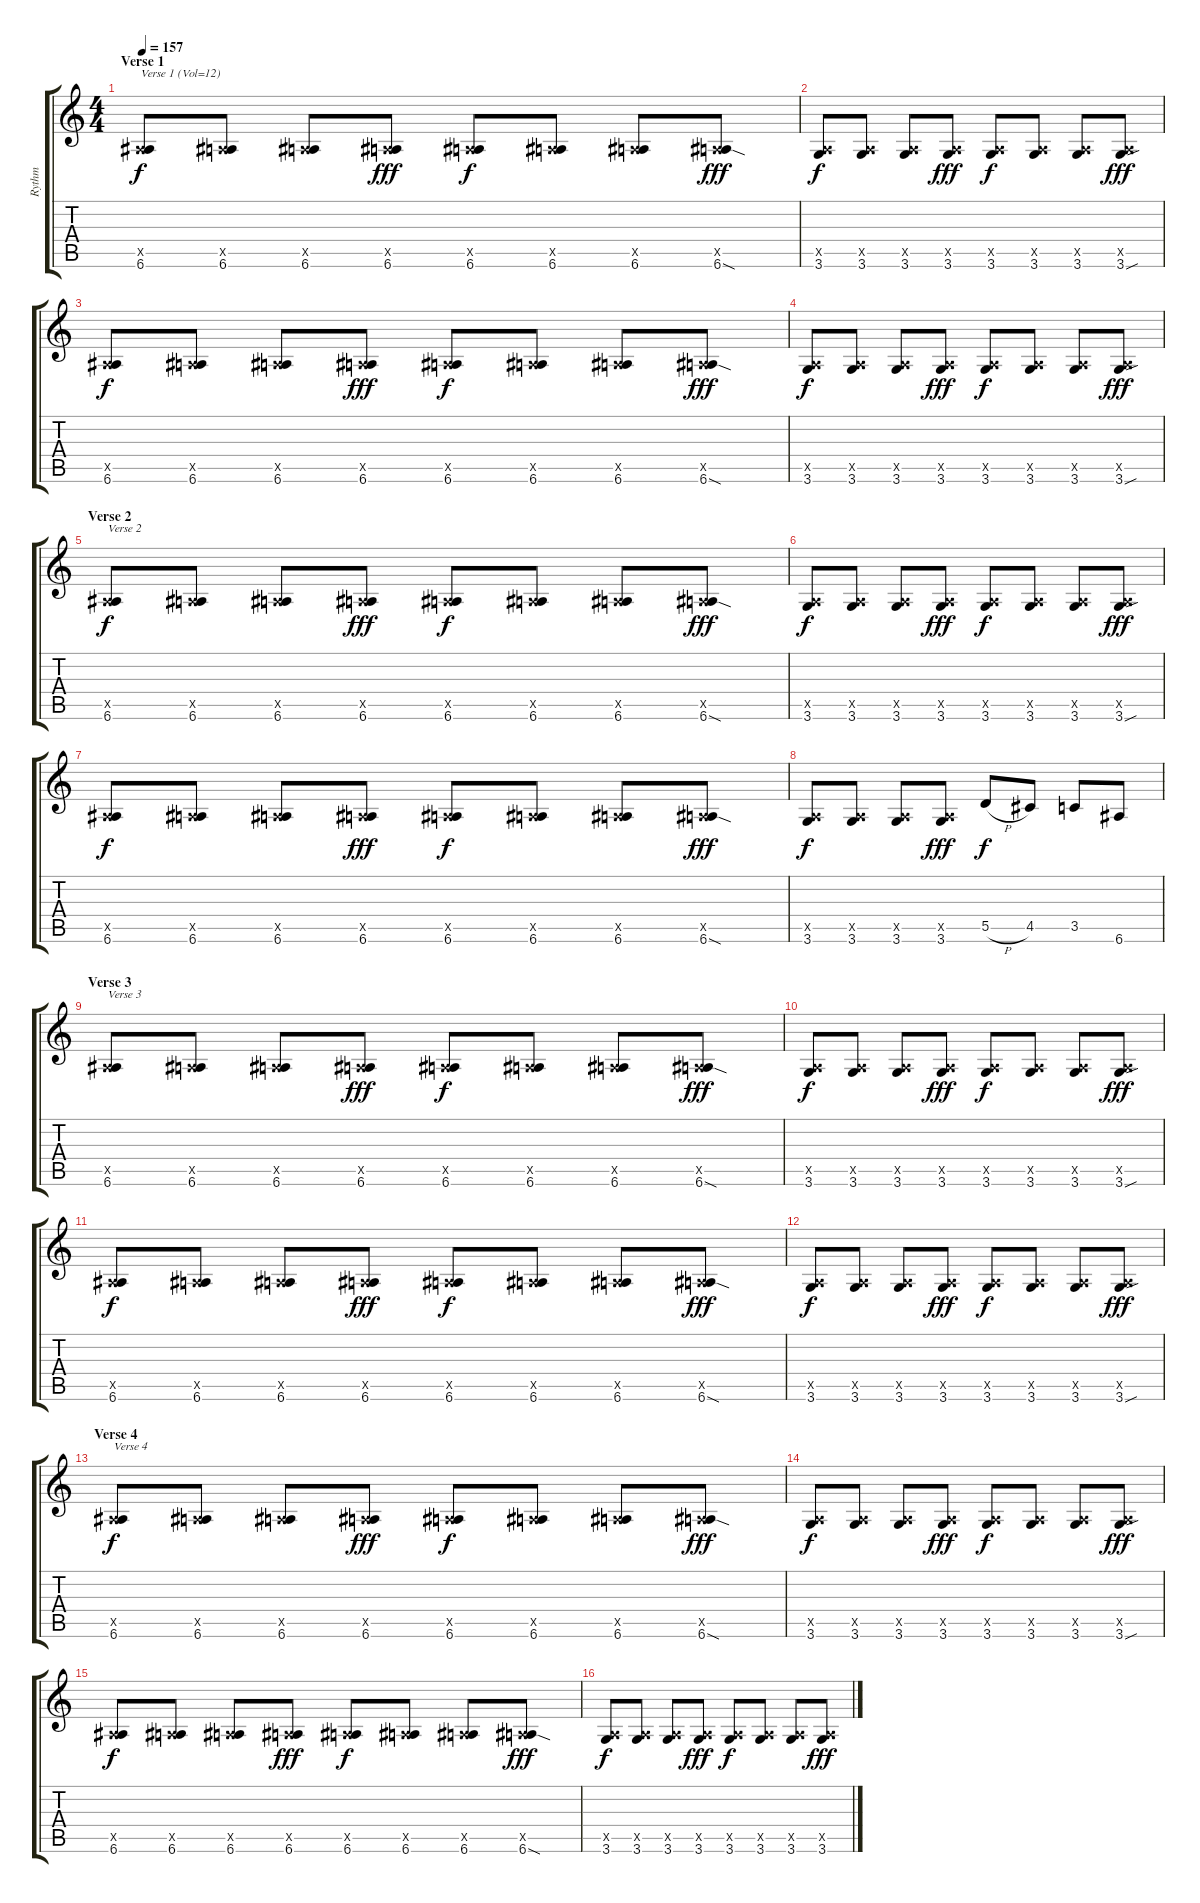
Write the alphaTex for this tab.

\track ("Rythm" "Rythm") {instrument distortionguitar}
\staff {score tabs}
\tuning (E4 B3 G3 D3 A2 E2) {hide}
\ts (4 4)
\section ("" "Verse 1")
\tempo 157
\clef g2
\ks c
(0.5{x} 6.6).8{txt "Verse 1 (Vol=12)" dy f volume 12} (0.5{x} 6.6).8 (0.5{x} 6.6).8 (0.5{x} 6.6).8{dy fff} (0.5{x} 6.6).8{dy f} (0.5{x} 6.6).8 (0.5{x} 6.6).8 (0.5{x} 6.6{sod}).8{dy fff} |
(0.5{x} 3.6).8{dy f} (0.5{x} 3.6).8 (0.5{x} 3.6).8 (0.5{x} 3.6).8{dy fff} (0.5{x} 3.6).8{dy f} (0.5{x} 3.6).8 (0.5{x} 3.6).8 (0.5{x} 3.6{sou}).8{dy fff} |
(0.5{x} 6.6).8{dy f} (0.5{x} 6.6).8 (0.5{x} 6.6).8 (0.5{x} 6.6).8{dy fff} (0.5{x} 6.6).8{dy f} (0.5{x} 6.6).8 (0.5{x} 6.6).8 (0.5{x} 6.6{sod}).8{dy fff} |
(0.5{x} 3.6).8{dy f} (0.5{x} 3.6).8 (0.5{x} 3.6).8 (0.5{x} 3.6).8{dy fff} (0.5{x} 3.6).8{dy f} (0.5{x} 3.6).8 (0.5{x} 3.6).8 (0.5{x} 3.6{sou}).8{dy fff} |
\section ("" "Verse 2")
(0.5{x} 6.6).8{txt "Verse 2" dy f} (0.5{x} 6.6).8 (0.5{x} 6.6).8 (0.5{x} 6.6).8{dy fff} (0.5{x} 6.6).8{dy f} (0.5{x} 6.6).8 (0.5{x} 6.6).8 (0.5{x} 6.6{sod}).8{dy fff} |
(0.5{x} 3.6).8{dy f} (0.5{x} 3.6).8 (0.5{x} 3.6).8 (0.5{x} 3.6).8{dy fff} (0.5{x} 3.6).8{dy f} (0.5{x} 3.6).8 (0.5{x} 3.6).8 (0.5{x} 3.6{sou}).8{dy fff} |
(0.5{x} 6.6).8{dy f} (0.5{x} 6.6).8 (0.5{x} 6.6).8 (0.5{x} 6.6).8{dy fff} (0.5{x} 6.6).8{dy f} (0.5{x} 6.6).8 (0.5{x} 6.6).8 (0.5{x} 6.6{sod}).8{dy fff} |
(0.5{x} 3.6).8{dy f} (0.5{x} 3.6).8 (0.5{x} 3.6).8 (0.5{x} 3.6).8{dy fff} 5.5{h}.8{dy f} 4.5.8 3.5.8 6.6.8 |
\section ("" "Verse 3")
(0.5{x} 6.6).8{txt "Verse 3"} (0.5{x} 6.6).8 (0.5{x} 6.6).8 (0.5{x} 6.6).8{dy fff} (0.5{x} 6.6).8{dy f} (0.5{x} 6.6).8 (0.5{x} 6.6).8 (0.5{x} 6.6{sod}).8{dy fff} |
(0.5{x} 3.6).8{dy f} (0.5{x} 3.6).8 (0.5{x} 3.6).8 (0.5{x} 3.6).8{dy fff} (0.5{x} 3.6).8{dy f} (0.5{x} 3.6).8 (0.5{x} 3.6).8 (0.5{x} 3.6{sou}).8{dy fff} |
(0.5{x} 6.6).8{dy f} (0.5{x} 6.6).8 (0.5{x} 6.6).8 (0.5{x} 6.6).8{dy fff} (0.5{x} 6.6).8{dy f} (0.5{x} 6.6).8 (0.5{x} 6.6).8 (0.5{x} 6.6{sod}).8{dy fff} |
(0.5{x} 3.6).8{dy f} (0.5{x} 3.6).8 (0.5{x} 3.6).8 (0.5{x} 3.6).8{dy fff} (0.5{x} 3.6).8{dy f} (0.5{x} 3.6).8 (0.5{x} 3.6).8 (0.5{x} 3.6{sou}).8{dy fff} |
\section ("" "Verse 4")
(0.5{x} 6.6).8{txt "Verse 4" dy f} (0.5{x} 6.6).8 (0.5{x} 6.6).8 (0.5{x} 6.6).8{dy fff} (0.5{x} 6.6).8{dy f} (0.5{x} 6.6).8 (0.5{x} 6.6).8 (0.5{x} 6.6{sod}).8{dy fff} |
(0.5{x} 3.6).8{dy f} (0.5{x} 3.6).8 (0.5{x} 3.6).8 (0.5{x} 3.6).8{dy fff} (0.5{x} 3.6).8{dy f} (0.5{x} 3.6).8 (0.5{x} 3.6).8 (0.5{x} 3.6{sou}).8{dy fff} |
(0.5{x} 6.6).8{dy f} (0.5{x} 6.6).8 (0.5{x} 6.6).8 (0.5{x} 6.6).8{dy fff} (0.5{x} 6.6).8{dy f} (0.5{x} 6.6).8 (0.5{x} 6.6).8 (0.5{x} 6.6{sod}).8{dy fff} |
(0.5{x} 3.6).8{dy f} (0.5{x} 3.6).8 (0.5{x} 3.6).8 (0.5{x} 3.6).8{dy fff} (0.5{x} 3.6).8{dy f} (0.5{x} 3.6).8 (0.5{x} 3.6).8 (0.5{x} 3.6).8{dy fff}
